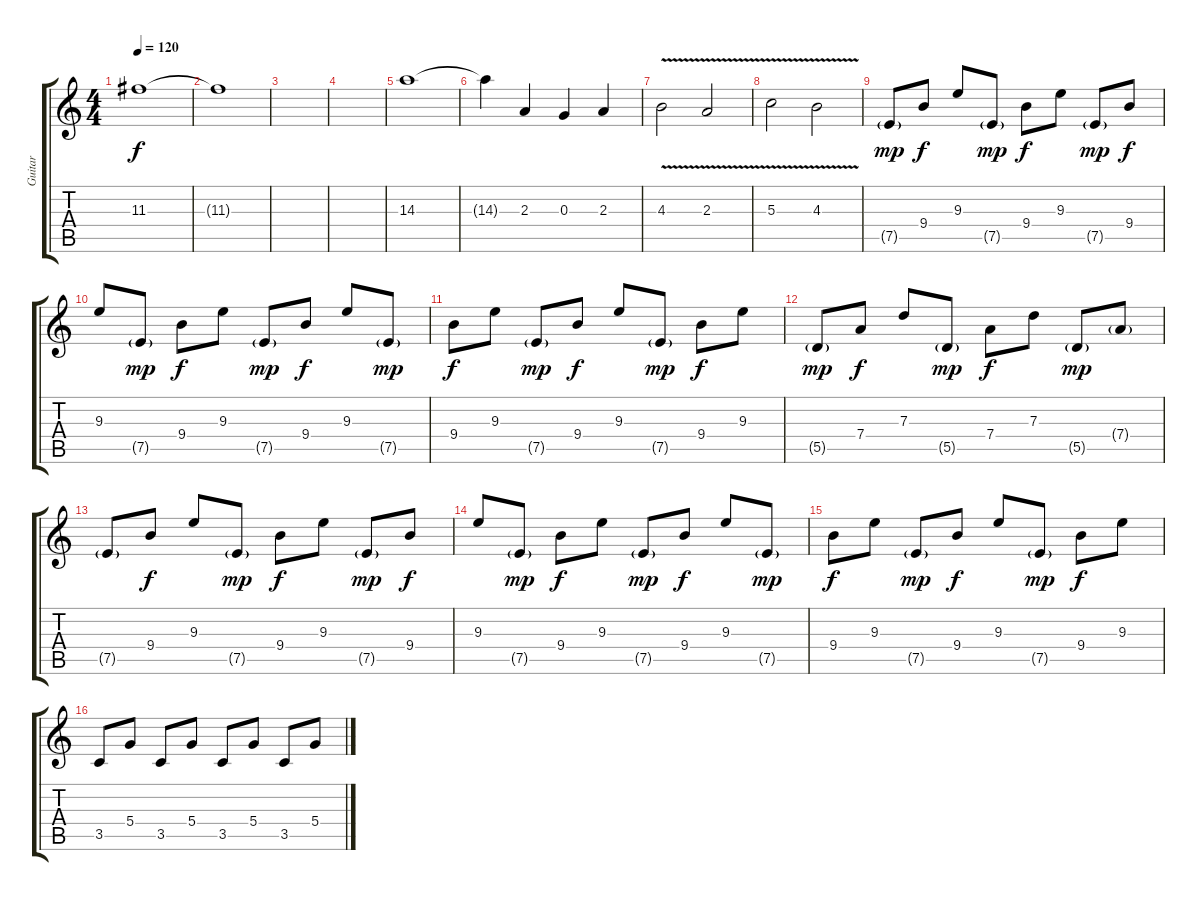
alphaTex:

\track ("Guitar" "Guitar") {instrument electricguitarjazz}
\staff {score tabs}
\tuning (E4 B3 G3 D3 A2 E2) {hide}
\ts (4 4)
\tempo 120
\clef g2
\ks c
11.3.1{dy f} |
11.3{t}.1 |
|
|
14.3.1 |
14.3{t}.4 2.3.4 0.3.4 2.3.4 |
4.3{v}.2 2.3{v}.2 |
5.3{v}.2 4.3{v}.2 |
7.5{g}.8{dy mp instrument electricguitarclean} 9.4.8{dy f} 9.3.8 7.5{g}.8{dy mp} 9.4.8{dy f} 9.3.8 7.5{g}.8{dy mp} 9.4.8{dy f} |
9.3.8 7.5{g}.8{dy mp} 9.4.8{dy f} 9.3.8 7.5{g}.8{dy mp} 9.4.8{dy f} 9.3.8 7.5{g}.8{dy mp} |
9.4.8{dy f} 9.3.8 7.5{g}.8{dy mp} 9.4.8{dy f} 9.3.8 7.5{g}.8{dy mp} 9.4.8{dy f} 9.3.8 |
5.5{g}.8{dy mp} 7.4.8{dy f} 7.3.8 5.5{g}.8{dy mp} 7.4.8{dy f} 7.3.8 5.5{g}.8{dy mp} 7.4{g}.8 |
7.5{g}.8 9.4.8{dy f} 9.3.8 7.5{g}.8{dy mp} 9.4.8{dy f} 9.3.8 7.5{g}.8{dy mp} 9.4.8{dy f} |
9.3.8 7.5{g}.8{dy mp} 9.4.8{dy f} 9.3.8 7.5{g}.8{dy mp} 9.4.8{dy f} 9.3.8 7.5{g}.8{dy mp} |
9.4.8{dy f} 9.3.8 7.5{g}.8{dy mp} 9.4.8{dy f} 9.3.8 7.5{g}.8{dy mp} 9.4.8{dy f} 9.3.8 |
3.5.8 5.4.8 3.5.8 5.4.8 3.5.8 5.4.8 3.5.8 5.4.8
